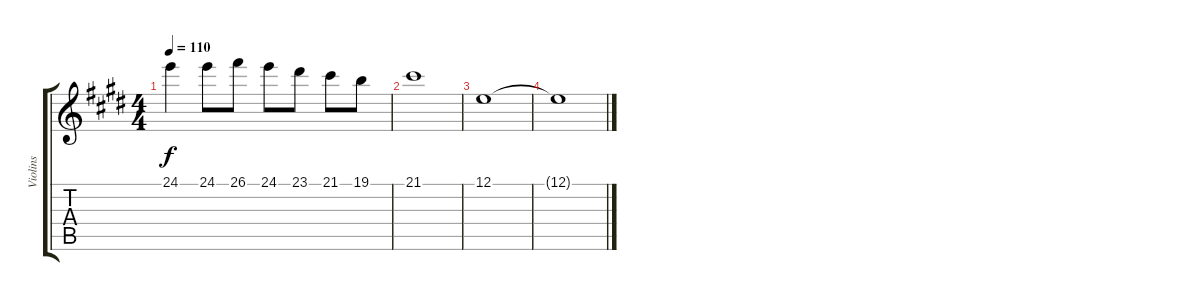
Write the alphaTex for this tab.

\track ("Violins" "Violins") {instrument stringensemble1}
\staff {score tabs}
\tuning (E4 B3 G3 D3 A2 E2) {hide}
\ts (4 4)
\tempo 110
\clef g2
\ks e
24.1.4{dy f} 24.1.8 26.1.8 24.1.8 23.1.8 21.1.8 19.1.8 |
21.1.1{instrument stringensemble2} |
12.1.1{volume 10} |
12.1{t}.1
